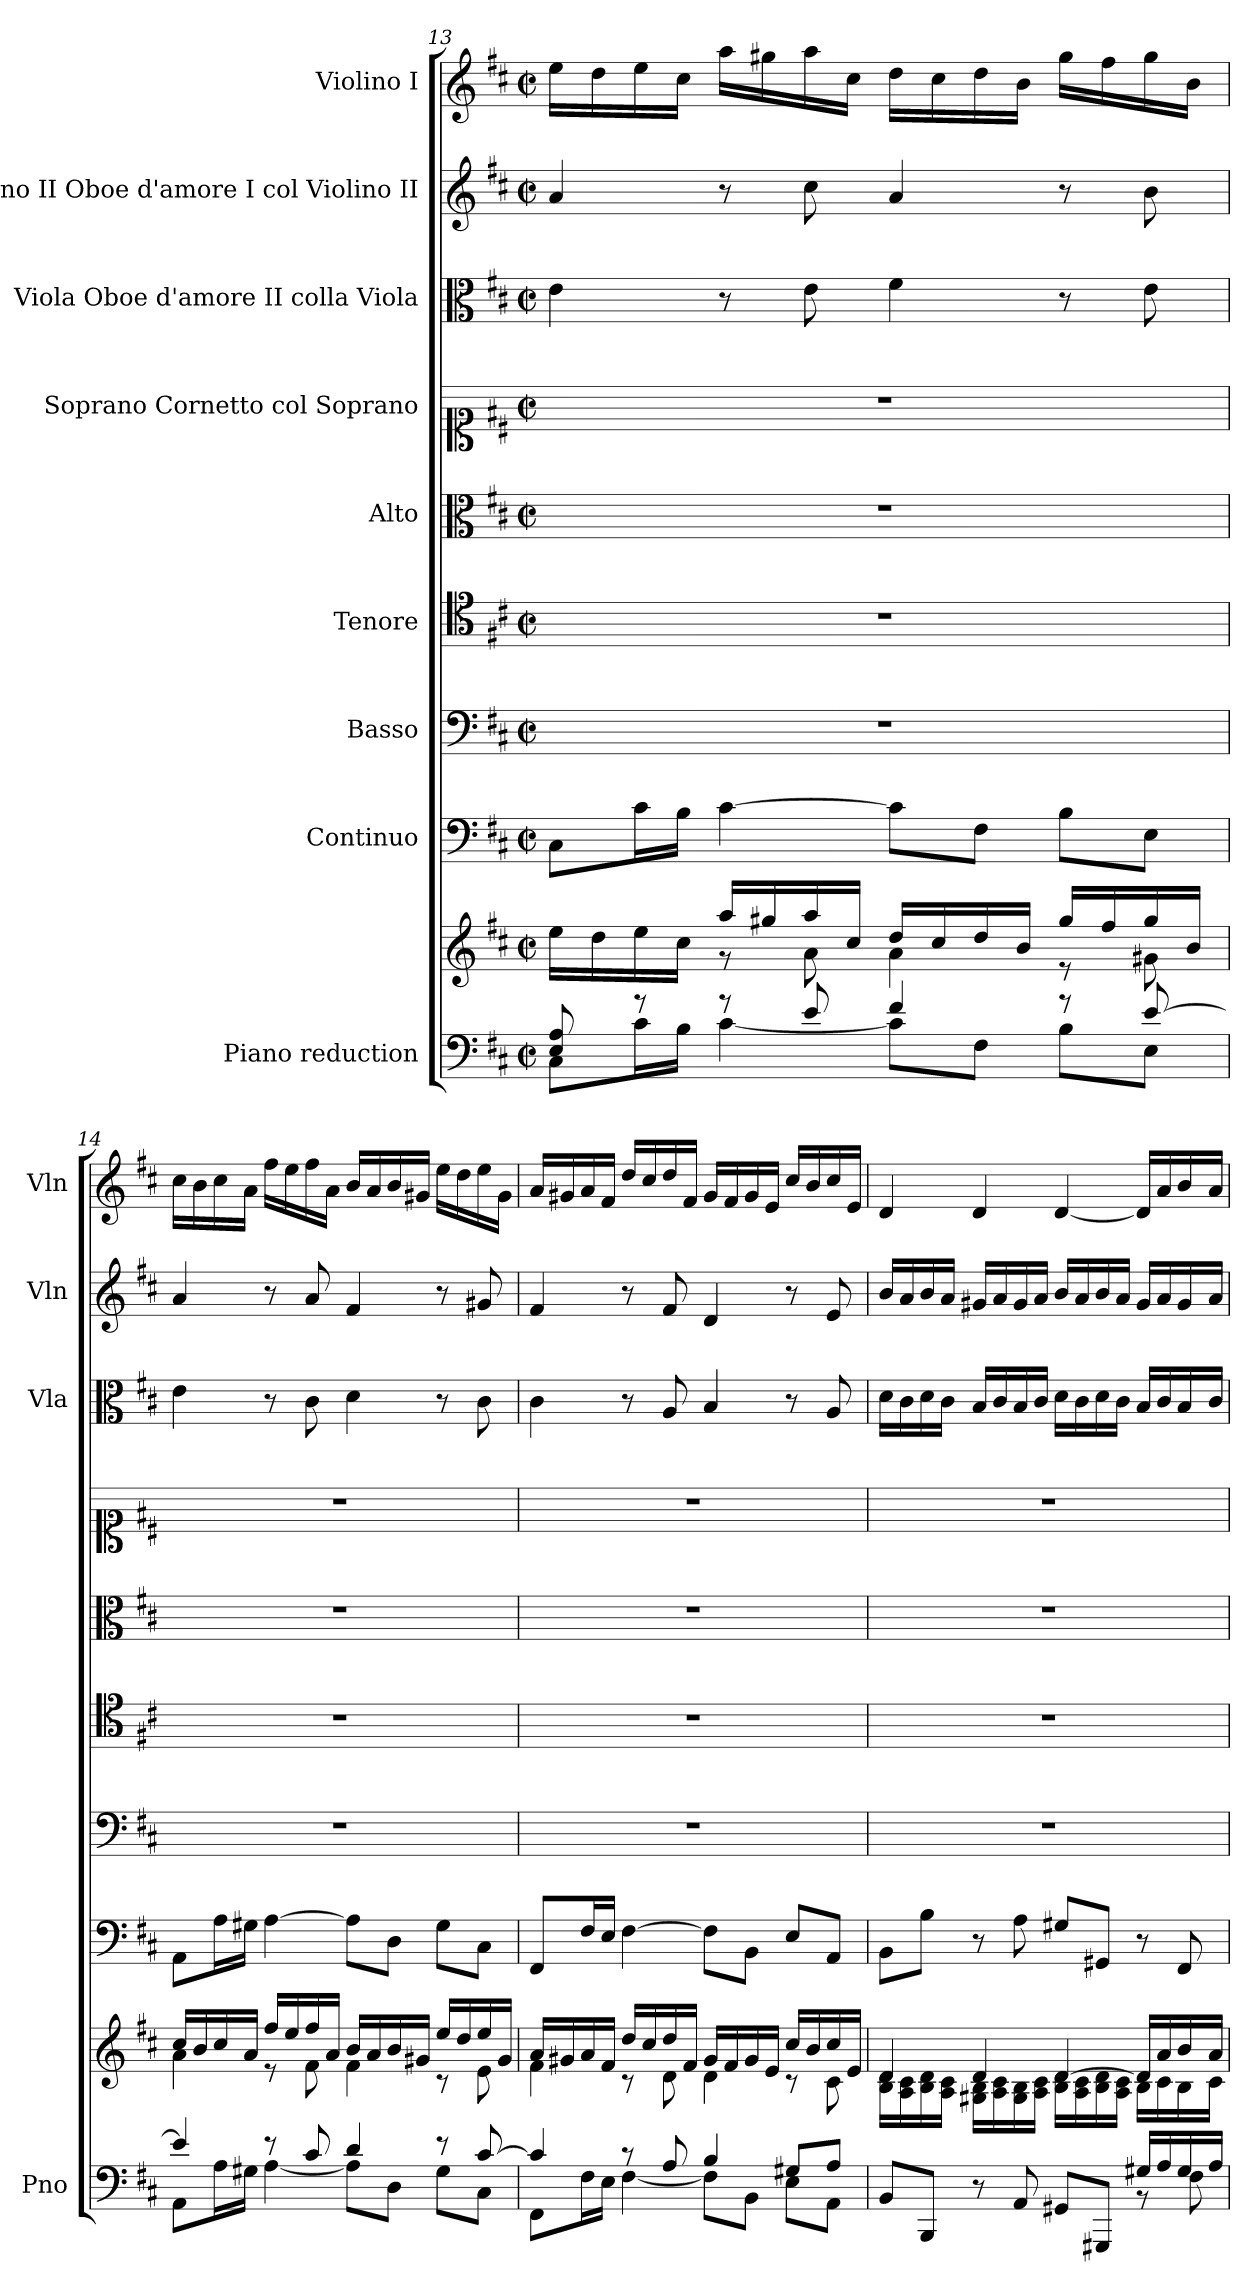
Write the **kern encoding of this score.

**kern	**kern	**kern	**kern	**kern	**kern	**kern	**kern	**kern	**kern
*part9	*part9	*part8	*part7	*part6	*part5	*part4	*part3	*part2	*part1
*staff10	*staff9	*staff8	*staff7	*staff6	*staff5	*staff4	*staff3	*staff2	*staff1
*I"Piano reduction	*	*I"Continuo	*I"Basso	*I"Tenore	*I"Alto	*I"Soprano Cornetto col Soprano	*I"Viola Oboe d'amore II colla Viola	*I"Violino II Oboe d'amore I col Violino II	*I"Violino I
*I'Pno	*	*	*	*	*	*	*I'Vla	*I'Vln	*I'Vln
*clefF4	*clefG2	*clefF4	*clefF4	*clefC4	*clefC3	*clefC1	*clefC3	*clefG2	*clefG2
*k[f#c#]	*k[f#c#]	*k[f#c#]	*k[f#c#]	*k[f#c#]	*k[f#c#]	*k[f#c#]	*k[f#c#]	*k[f#c#]	*k[f#c#]
*M2/2	*M2/2	*M2/2	*M2/2	*M2/2	*M2/2	*M2/2	*M2/2	*M2/2	*M2/2
*met(c|)	*met(c|)	*met(c|)	*met(c|)	*met(c|)	*met(c|)	*met(c|)	*met(c|)	*met(c|)	*met(c|)
=13	=13	=13	=13	=13	=13	=13	=13	=13	=13
*^	*^	*	*	*	*	*	*	*	*
8E/ 8A/	8C#\L	16ee\LL	4ryy	8C#\L	1r	1r	1r	1r	4e\	4a/	16ee\LL
.	.	16dd\	.	.	.	.	.	.	.	.	16dd\
8r	16c#\L	16ee\	.	16c#\L	.	.	.	.	.	.	16ee\
.	16B\JJ	16cc#\JJ	.	16B\JJ	.	.	.	.	.	.	16cc#\JJ
8r	[4c#\	16aa/LL	8r	[4c#\	.	.	.	.	8r	8r	16aa\LL
.	.	16gg#X/	.	.	.	.	.	.	.	.	16gg#X\
8e/	.	16aa/	8a\	.	.	.	.	.	8e\	8cc#\	16aa\
.	.	16cc#/JJ	.	.	.	.	.	.	.	.	16cc#\JJ
4f#/	8c#\L]	16dd/LL	4a\	8c#\L]	.	.	.	.	4f#\	4a/	16dd\LL
.	.	16cc#/	.	.	.	.	.	.	.	.	16cc#\
.	8F#\J	16dd/	.	8F#\J	.	.	.	.	.	.	16dd\
.	.	16b/JJ	.	.	.	.	.	.	.	.	16b\JJ
8r	8B\L	16gg#/LL	8r	8B\L	.	.	.	.	8r	8r	16gg#\LL
.	.	16ff#/	.	.	.	.	.	.	.	.	16ff#\
[8e/	8E\J	16gg#/	8g#X\	8E\J	.	.	.	.	8e\	8b\	16gg#\
.	.	16b/JJ	.	.	.	.	.	.	.	.	16b\JJ
!!LO:PB:g=z
=14	=14	=14	=14	=14	=14	=14	=14	=14	=14	=14	=14
4e/]	8AA\L	16cc#/LL	4a\	8AA\L	1r	1r	1r	1r	4e\	4a/	16cc#\LL
.	.	16b/	.	.	.	.	.	.	.	.	16b\
.	16A\L	16cc#/	.	16A\L	.	.	.	.	.	.	16cc#\
.	16G#X\JJ	16a/JJ	.	16G#X\JJ	.	.	.	.	.	.	16a\JJ
8r	[4A\	16ff#/LL	8r	[4A\	.	.	.	.	8r	8r	16ff#\LL
.	.	16ee/	.	.	.	.	.	.	.	.	16ee\
8c#/	.	16ff#/	8f#\	.	.	.	.	.	8c#\	8a/	16ff#\
.	.	16a/JJ	.	.	.	.	.	.	.	.	16a\JJ
4d/	8A\L]	16b/LL	4f#\	8A\L]	.	.	.	.	4d\	4f#/	16b/LL
.	.	16a/	.	.	.	.	.	.	.	.	16a/
.	8D\J	16b/	.	8D\J	.	.	.	.	.	.	16b/
.	.	16g#X/JJ	.	.	.	.	.	.	.	.	16g#X/JJ
8r	8G#\L	16ee/LL	8r	8G#\L	.	.	.	.	8r	8r	16ee\LL
.	.	16dd/	.	.	.	.	.	.	.	.	16dd\
[8c#/	8C#\J	16ee/	8e\	8C#\J	.	.	.	.	8c#\	8g#X/	16ee\
.	.	16g#/JJ	.	.	.	.	.	.	.	.	16g#\JJ
=15	=15	=15	=15	=15	=15	=15	=15	=15	=15	=15	=15
4c#/]	8FF#\L	16a/LL	4f#\	8FF#/L	1r	1r	1r	1r	4c#\	4f#/	16a/LL
.	.	16g#X/	.	.	.	.	.	.	.	.	16g#X/
.	16F#\L	16a/	.	16F#/L	.	.	.	.	.	.	16a/
.	16E\JJ	16f#/JJ	.	16E/JJ	.	.	.	.	.	.	16f#/JJ
8r	[4F#\	16dd/LL	8r	[4F#\	.	.	.	.	8r	8r	16dd/LL
.	.	16cc#/	.	.	.	.	.	.	.	.	16cc#/
8A/	.	16dd/	8d\	.	.	.	.	.	8A/	8f#/	16dd/
.	.	16f#/JJ	.	.	.	.	.	.	.	.	16f#/JJ
4B/	8F#\L]	16g#/LL	4d\	8F#\L]	.	.	.	.	4B/	4d/	16g#/LL
.	.	16f#/	.	.	.	.	.	.	.	.	16f#/
.	8BB\J	16g#/	.	8BB\J	.	.	.	.	.	.	16g#/
.	.	16e/JJ	.	.	.	.	.	.	.	.	16e/JJ
8G#X/L	8E\L	16cc#/LL	8r	8E/L	.	.	.	.	8r	8r	16cc#/LL
.	.	16b/	.	.	.	.	.	.	.	.	16b/
8A/J	8AA\J	16cc#/	8c#\	8AA/J	.	.	.	.	8A/	8e/	16cc#/
.	.	16e/JJ	.	.	.	.	.	.	.	.	16e/JJ
=16	=16	=16	=16	=16	=16	=16	=16	=16	=16	=16	=16
8BB/L	2.ryy	4d/	16B\ 16d\LL	8BB\L	1r	1r	1r	1r	16d\LL	16b/LL	4d/
.	.	.	16A\ 16c#\	.	.	.	.	.	16c#\	16a/	.
8BBB/J	.	.	16B\ 16d\	8B\J	.	.	.	.	16d\	16b/	.
.	.	.	16A\ 16c#\JJ	.	.	.	.	.	16c#\JJ	16a/JJ	.
8r	.	4d/	16G#X\ 16B\LL	8r	.	.	.	.	16B/LL	16g#X/LL	4d/
.	.	.	16A\ 16c#\	.	.	.	.	.	16c#/	16a/	.
8AA/	.	.	16G#\ 16B\	8A\	.	.	.	.	16B/	16g#/	.
.	.	.	16A\ 16c#\JJ	.	.	.	.	.	16c#/JJ	16a/JJ	.
8GG#X/L	.	[4d/	16B\ 16d\LL	8G#X/L	.	.	.	.	16d\LL	16b/LL	[4d/
.	.	.	16A\ 16c#\	.	.	.	.	.	16c#\	16a/	.
8GGG#X/J	.	.	16B\ 16d\	8GG#X/J	.	.	.	.	16d\	16b/	.
.	.	.	16A\ 16c#\JJ	.	.	.	.	.	16c#\JJ	16a/JJ	.
16G#X/LL	8r	16d/LL]	16B\LL	8r	.	.	.	.	16B/LL	16g#/LL	16d/LL]
16A/	.	16a/	16c#\	.	.	.	.	.	16c#/	16a/	16a/
16G#/	8F#\	16b/	16B\	8FF#/	.	.	.	.	16B/	16g#/	16b/
16A/JJ	.	16a/JJ	16c#\JJ	.	.	.	.	.	16c#/JJ	16a/JJ	16a/JJ
*v	*v	*	*	*	*	*	*	*	*	*	*
*	*v	*v	*	*	*	*	*	*	*	*
=	=	=	=	=	=	=	=	=	=
*-	*-	*-	*-	*-	*-	*-	*-	*-	*-
